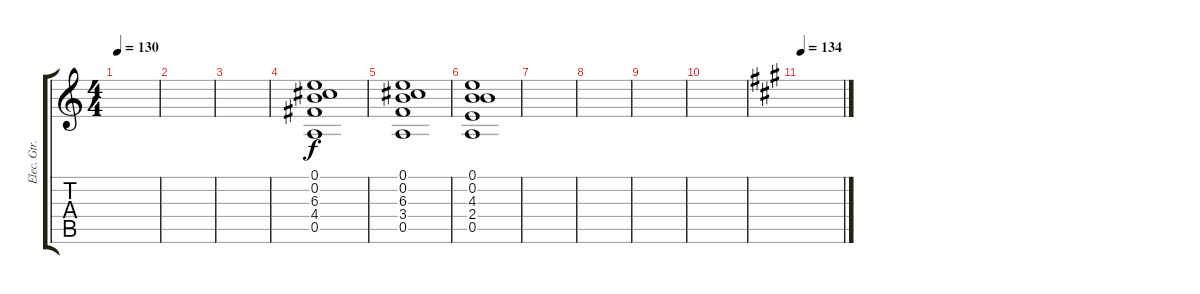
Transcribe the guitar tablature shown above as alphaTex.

\track ("Elec. Gtr. 2" "Elec. Gtr.") {instrument acousticguitarsteel}
\staff {score tabs}
\tuning (E4 B3 G3 D3 A2 E2) {hide}
\ts (4 4)
\tempo 130
\clef g2
\ks c
|
|
|
(0.1 0.2 6.3 4.4 0.5).1{volume 10} |
(0.1 0.2 6.3 3.4 0.5).1 |
(0.1 0.2 4.3 2.4 0.5).1 |
|
|
|
|
\tempo 134
\ks a
